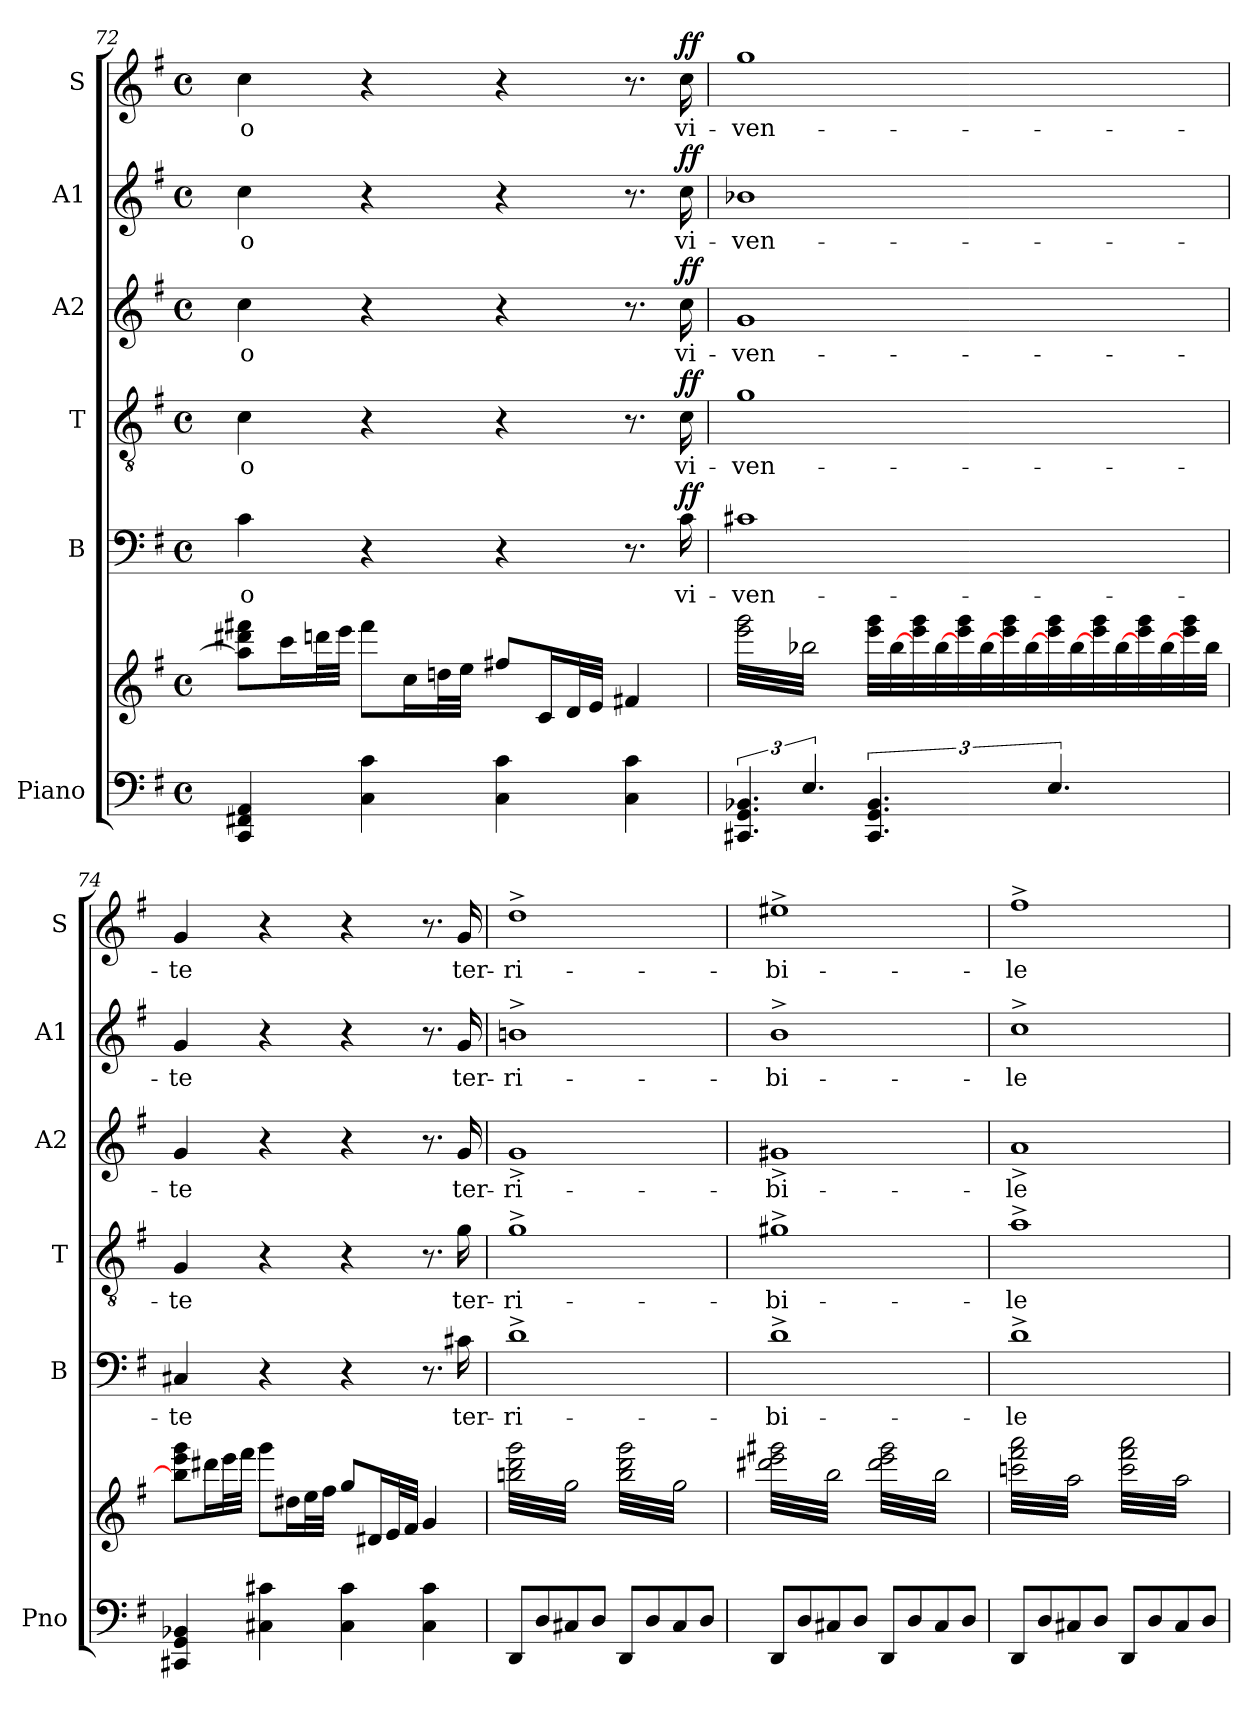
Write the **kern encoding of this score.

**kern	**kern	**kern	**text	**dynam	**kern	**text	**dynam	**kern	**text	**dynam	**kern	**text	**dynam	**kern	**text	**dynam
*part6	*part6	*part5	*part5	*part5	*part4	*part4	*part4	*part3	*part3	*part3	*part2	*part2	*part2	*part1	*part1	*part1
*staff7	*staff6	*staff5	*staff5	*staff5	*staff4	*staff4	*staff4	*staff3	*staff3	*staff3	*staff2	*staff2	*staff2	*staff1	*staff1	*staff1
*I"Piano	*	*I"B	*	*	*I"T	*	*	*I"A2	*	*	*I"A1	*	*	*I"S	*	*
*I'Pno	*	*I'B	*	*	*I'T	*	*	*I'A2	*	*	*I'A1	*	*	*I'S	*	*
*clefF4	*clefG2	*clefF4	*	*	*clefGv2	*	*	*clefG2	*	*	*clefG2	*	*	*clefG2	*	*
*k[f#]	*k[f#]	*k[f#]	*	*	*k[f#]	*	*	*k[f#]	*	*	*k[f#]	*	*	*k[f#]	*	*
*M4/4	*M4/4	*M4/4	*	*	*M4/4	*	*	*M4/4	*	*	*M4/4	*	*	*M4/4	*	*
*met(c)	*met(c)	*met(c)	*	*	*met(c)	*	*	*met(c)	*	*	*met(c)	*	*	*met(c)	*	*
=72	=72	=72	=72	=72	=72	=72	=72	=72	=72	=72	=72	=72	=72	=72	=72	=72
4CC/ 4FF#X/ 4AA/	8aa\] 8ddd#X\ 8fff#X\L	4c\	-o	.	4c\	-o	.	4cc\	-o	.	4cc\	-o	.	4cc\	-o	.
.	16ccc\L	.	.	.	.	.	.	.	.	.	.	.	.	.	.	.
.	32dddn\L	.	.	.	.	.	.	.	.	.	.	.	.	.	.	.
.	32eee\JJJ	.	.	.	.	.	.	.	.	.	.	.	.	.	.	.
4C\ 4c\	8fff#\L	4r	.	.	4r	.	.	4r	.	.	4r	.	.	4r	.	.
.	16cc\L	.	.	.	.	.	.	.	.	.	.	.	.	.	.	.
.	32ddn\L	.	.	.	.	.	.	.	.	.	.	.	.	.	.	.
.	32ee\JJJ	.	.	.	.	.	.	.	.	.	.	.	.	.	.	.
4C\ 4c\	8ff#X/L	4r	.	.	4r	.	.	4r	.	.	4r	.	.	4r	.	.
.	16c/L	.	.	.	.	.	.	.	.	.	.	.	.	.	.	.
.	32d/L	.	.	.	.	.	.	.	.	.	.	.	.	.	.	.
.	32e/JJJ	.	.	.	.	.	.	.	.	.	.	.	.	.	.	.
4C\ 4c\	4f#X/	8.r	.	.	8.r	.	.	8.r	.	.	8.r	.	.	8.r	.	.
!	!	!	!	!LO:DY:a	!	!	!LO:DY:a	!	!	!LO:DY:a	!	!	!LO:DY:a	!	!	!LO:DY:a
.	.	16c\	vi-	ff	16c\	vi-	ff	16cc\	vi-	ff	16cc\	vi-	ff	16cc\	vi-	ff
=73	=73	=73	=73	=73	=73	=73	=73	=73	=73	=73	=73	=73	=73	=73	=73	=73
*	*tremolo	*	*	*	*	*	*	*	*	*	*	*	*	*	*	*
6.CC#X/ 6.GG/ 6.BB-X/	32eee\ 32ggg\LLL	1c#X	-ven-	.	1g	-ven-	.	1g	-ven-	.	1b-X	-ven-	.	1gg	-ven-	.
.	32bb-X\	.	.	.	.	.	.	.	.	.	.	.	.	.	.	.
.	32eee\ 32ggg\	.	.	.	.	.	.	.	.	.	.	.	.	.	.	.
.	32bb-X\	.	.	.	.	.	.	.	.	.	.	.	.	.	.	.
.	32eee\ 32ggg\	.	.	.	.	.	.	.	.	.	.	.	.	.	.	.
.	32bb-X\	.	.	.	.	.	.	.	.	.	.	.	.	.	.	.
.	32eee\ 32ggg\	.	.	.	.	.	.	.	.	.	.	.	.	.	.	.
.	32bb-X\	.	.	.	.	.	.	.	.	.	.	.	.	.	.	.
6.E/	32eee\ 32ggg\	.	.	.	.	.	.	.	.	.	.	.	.	.	.	.
.	32bb-X\	.	.	.	.	.	.	.	.	.	.	.	.	.	.	.
.	32eee\ 32ggg\	.	.	.	.	.	.	.	.	.	.	.	.	.	.	.
.	32bb-X\	.	.	.	.	.	.	.	.	.	.	.	.	.	.	.
.	32eee\ 32ggg\	.	.	.	.	.	.	.	.	.	.	.	.	.	.	.
.	32bb-X\	.	.	.	.	.	.	.	.	.	.	.	.	.	.	.
.	32eee\ 32ggg\	.	.	.	.	.	.	.	.	.	.	.	.	.	.	.
.	32bb-X\JJJ	.	.	.	.	.	.	.	.	.	.	.	.	.	.	.
6.CC#/ 6.GG/ 6.BB-/	32eee\ 32ggg\LLL	.	.	.	.	.	.	.	.	.	.	.	.	.	.	.
.	[32bb-\	.	.	.	.	.	.	.	.	.	.	.	.	.	.	.
.	32eee\ 32ggg\	.	.	.	.	.	.	.	.	.	.	.	.	.	.	.
.	[32bb-\	.	.	.	.	.	.	.	.	.	.	.	.	.	.	.
.	32eee\ 32ggg\	.	.	.	.	.	.	.	.	.	.	.	.	.	.	.
.	[32bb-\	.	.	.	.	.	.	.	.	.	.	.	.	.	.	.
.	32eee\ 32ggg\	.	.	.	.	.	.	.	.	.	.	.	.	.	.	.
.	[32bb-\	.	.	.	.	.	.	.	.	.	.	.	.	.	.	.
6.E/	32eee\ 32ggg\	.	.	.	.	.	.	.	.	.	.	.	.	.	.	.
.	[32bb-\	.	.	.	.	.	.	.	.	.	.	.	.	.	.	.
.	32eee\ 32ggg\	.	.	.	.	.	.	.	.	.	.	.	.	.	.	.
.	[32bb-\	.	.	.	.	.	.	.	.	.	.	.	.	.	.	.
.	32eee\ 32ggg\	.	.	.	.	.	.	.	.	.	.	.	.	.	.	.
.	[32bb-\	.	.	.	.	.	.	.	.	.	.	.	.	.	.	.
.	32eee\ 32ggg\	.	.	.	.	.	.	.	.	.	.	.	.	.	.	.
.	32bb-\JJJ	.	.	.	.	.	.	.	.	.	.	.	.	.	.	.
*	*Xtremolo	*	*	*	*	*	*	*	*	*	*	*	*	*	*	*
!!LO:PB:g=z
=74	=74	=74	=74	=74	=74	=74	=74	=74	=74	=74	=74	=74	=74	=74	=74	=74
4CC#X/ 4GG/ 4BB-X/	8bb-\] 8eee\ 8ggg\L	4C#X/	-te	.	4G/	-te	.	4g/	-te	.	4g/	-te	.	4g/	-te	.
.	.	.	.	.	.	.	.	.	.	.	.	.	.	.	.	.
.	.	.	.	.	.	.	.	.	.	.	.	.	.	.	.	.
.	.	.	.	.	.	.	.	.	.	.	.	.	.	.	.	.
.	16ddd#X\L	.	.	.	.	.	.	.	.	.	.	.	.	.	.	.
.	.	.	.	.	.	.	.	.	.	.	.	.	.	.	.	.
.	32eee\L	.	.	.	.	.	.	.	.	.	.	.	.	.	.	.
.	32fff#\JJJ	.	.	.	.	.	.	.	.	.	.	.	.	.	.	.
4C#X\ 4c#X\	8ggg\L	4r	.	.	4r	.	.	4r	.	.	4r	.	.	4r	.	.
.	16dd#X\L	.	.	.	.	.	.	.	.	.	.	.	.	.	.	.
.	32ee\L	.	.	.	.	.	.	.	.	.	.	.	.	.	.	.
.	32ff#\JJJ	.	.	.	.	.	.	.	.	.	.	.	.	.	.	.
4C#\ 4c#\	8gg/L	4r	.	.	4r	.	.	4r	.	.	4r	.	.	4r	.	.
.	16d#X/L	.	.	.	.	.	.	.	.	.	.	.	.	.	.	.
.	32e/L	.	.	.	.	.	.	.	.	.	.	.	.	.	.	.
.	32f#/JJJ	.	.	.	.	.	.	.	.	.	.	.	.	.	.	.
4C#\ 4c#\	4g/	8.r	.	.	8.r	.	.	8.r	.	.	8.r	.	.	8.r	.	.
.	.	16c#X\	ter-	.	16g\	ter-	.	16g/	ter-	.	16g/	ter-	.	16g/	ter-	.
=75	=75	=75	=75	=75	=75	=75	=75	=75	=75	=75	=75	=75	=75	=75	=75	=75
*	*tremolo	*	*	*	*	*	*	*	*	*	*	*	*	*	*	*
8DD/L	32bbn\ 32ddd\ 32ggg\LLL	1d^	-ri-	.	1g^	-ri-	.	1g^	-ri-	.	1bn^	-ri-	.	1dd^	-ri-	.
.	32gg\	.	.	.	.	.	.	.	.	.	.	.	.	.	.	.
.	32bbn\ 32ddd\ 32ggg\	.	.	.	.	.	.	.	.	.	.	.	.	.	.	.
.	32gg\	.	.	.	.	.	.	.	.	.	.	.	.	.	.	.
8D/	32bbn\ 32ddd\ 32ggg\	.	.	.	.	.	.	.	.	.	.	.	.	.	.	.
.	32gg\	.	.	.	.	.	.	.	.	.	.	.	.	.	.	.
.	32bbn\ 32ddd\ 32ggg\	.	.	.	.	.	.	.	.	.	.	.	.	.	.	.
.	32gg\	.	.	.	.	.	.	.	.	.	.	.	.	.	.	.
8C#X/	32bbn\ 32ddd\ 32ggg\	.	.	.	.	.	.	.	.	.	.	.	.	.	.	.
.	32gg\	.	.	.	.	.	.	.	.	.	.	.	.	.	.	.
.	32bbn\ 32ddd\ 32ggg\	.	.	.	.	.	.	.	.	.	.	.	.	.	.	.
.	32gg\	.	.	.	.	.	.	.	.	.	.	.	.	.	.	.
8D/J	32bbn\ 32ddd\ 32ggg\	.	.	.	.	.	.	.	.	.	.	.	.	.	.	.
.	32gg\	.	.	.	.	.	.	.	.	.	.	.	.	.	.	.
.	32bbn\ 32ddd\ 32ggg\	.	.	.	.	.	.	.	.	.	.	.	.	.	.	.
.	32gg\JJJ	.	.	.	.	.	.	.	.	.	.	.	.	.	.	.
8DD/L	32bb\ 32ddd\ 32ggg\LLL	.	.	.	.	.	.	.	.	.	.	.	.	.	.	.
.	32gg\	.	.	.	.	.	.	.	.	.	.	.	.	.	.	.
.	32bb\ 32ddd\ 32ggg\	.	.	.	.	.	.	.	.	.	.	.	.	.	.	.
.	32gg\	.	.	.	.	.	.	.	.	.	.	.	.	.	.	.
8D/	32bb\ 32ddd\ 32ggg\	.	.	.	.	.	.	.	.	.	.	.	.	.	.	.
.	32gg\	.	.	.	.	.	.	.	.	.	.	.	.	.	.	.
.	32bb\ 32ddd\ 32ggg\	.	.	.	.	.	.	.	.	.	.	.	.	.	.	.
.	32gg\	.	.	.	.	.	.	.	.	.	.	.	.	.	.	.
8C#/	32bb\ 32ddd\ 32ggg\	.	.	.	.	.	.	.	.	.	.	.	.	.	.	.
.	32gg\	.	.	.	.	.	.	.	.	.	.	.	.	.	.	.
.	32bb\ 32ddd\ 32ggg\	.	.	.	.	.	.	.	.	.	.	.	.	.	.	.
.	32gg\	.	.	.	.	.	.	.	.	.	.	.	.	.	.	.
8D/J	32bb\ 32ddd\ 32ggg\	.	.	.	.	.	.	.	.	.	.	.	.	.	.	.
.	32gg\	.	.	.	.	.	.	.	.	.	.	.	.	.	.	.
.	32bb\ 32ddd\ 32ggg\	.	.	.	.	.	.	.	.	.	.	.	.	.	.	.
.	32gg\JJJ	.	.	.	.	.	.	.	.	.	.	.	.	.	.	.
=76	=76	=76	=76	=76	=76	=76	=76	=76	=76	=76	=76	=76	=76	=76	=76	=76
8DD/L	32ddd#X\ 32eee\ 32ggg#X\LLL	1d^	-bi-	.	1g#X^	-bi-	.	1g#X^	-bi-	.	1b^	-bi-	.	1ee#X^	-bi-	.
.	32bb\	.	.	.	.	.	.	.	.	.	.	.	.	.	.	.
.	32ddd#X\ 32eee\ 32ggg#X\	.	.	.	.	.	.	.	.	.	.	.	.	.	.	.
.	32bb\	.	.	.	.	.	.	.	.	.	.	.	.	.	.	.
8D/	32ddd#X\ 32eee\ 32ggg#X\	.	.	.	.	.	.	.	.	.	.	.	.	.	.	.
.	32bb\	.	.	.	.	.	.	.	.	.	.	.	.	.	.	.
.	32ddd#X\ 32eee\ 32ggg#X\	.	.	.	.	.	.	.	.	.	.	.	.	.	.	.
.	32bb\	.	.	.	.	.	.	.	.	.	.	.	.	.	.	.
8C#X/	32ddd#X\ 32eee\ 32ggg#X\	.	.	.	.	.	.	.	.	.	.	.	.	.	.	.
.	32bb\	.	.	.	.	.	.	.	.	.	.	.	.	.	.	.
.	32ddd#X\ 32eee\ 32ggg#X\	.	.	.	.	.	.	.	.	.	.	.	.	.	.	.
.	32bb\	.	.	.	.	.	.	.	.	.	.	.	.	.	.	.
8D/J	32ddd#X\ 32eee\ 32ggg#X\	.	.	.	.	.	.	.	.	.	.	.	.	.	.	.
.	32bb\	.	.	.	.	.	.	.	.	.	.	.	.	.	.	.
.	32ddd#X\ 32eee\ 32ggg#X\	.	.	.	.	.	.	.	.	.	.	.	.	.	.	.
.	32bb\JJJ	.	.	.	.	.	.	.	.	.	.	.	.	.	.	.
8DD/L	32ddd#\ 32eee\ 32ggg#\LLL	.	.	.	.	.	.	.	.	.	.	.	.	.	.	.
.	32bb\	.	.	.	.	.	.	.	.	.	.	.	.	.	.	.
.	32ddd#\ 32eee\ 32ggg#\	.	.	.	.	.	.	.	.	.	.	.	.	.	.	.
.	32bb\	.	.	.	.	.	.	.	.	.	.	.	.	.	.	.
8D/	32ddd#\ 32eee\ 32ggg#\	.	.	.	.	.	.	.	.	.	.	.	.	.	.	.
.	32bb\	.	.	.	.	.	.	.	.	.	.	.	.	.	.	.
.	32ddd#\ 32eee\ 32ggg#\	.	.	.	.	.	.	.	.	.	.	.	.	.	.	.
.	32bb\	.	.	.	.	.	.	.	.	.	.	.	.	.	.	.
8C#/	32ddd#\ 32eee\ 32ggg#\	.	.	.	.	.	.	.	.	.	.	.	.	.	.	.
.	32bb\	.	.	.	.	.	.	.	.	.	.	.	.	.	.	.
.	32ddd#\ 32eee\ 32ggg#\	.	.	.	.	.	.	.	.	.	.	.	.	.	.	.
.	32bb\	.	.	.	.	.	.	.	.	.	.	.	.	.	.	.
8D/J	32ddd#\ 32eee\ 32ggg#\	.	.	.	.	.	.	.	.	.	.	.	.	.	.	.
.	32bb\	.	.	.	.	.	.	.	.	.	.	.	.	.	.	.
.	32ddd#\ 32eee\ 32ggg#\	.	.	.	.	.	.	.	.	.	.	.	.	.	.	.
.	32bb\JJJ	.	.	.	.	.	.	.	.	.	.	.	.	.	.	.
=77	=77	=77	=77	=77	=77	=77	=77	=77	=77	=77	=77	=77	=77	=77	=77	=77
8DD/L	32cccn\ 32fff#\ 32aaa\LLL	1d^	-le	.	1a^	-le	.	1a^	-le	.	1cc^	-le	.	1ff#^	-le	.
.	32aa\	.	.	.	.	.	.	.	.	.	.	.	.	.	.	.
.	32cccn\ 32fff#\ 32aaa\	.	.	.	.	.	.	.	.	.	.	.	.	.	.	.
.	32aa\	.	.	.	.	.	.	.	.	.	.	.	.	.	.	.
8D/	32cccn\ 32fff#\ 32aaa\	.	.	.	.	.	.	.	.	.	.	.	.	.	.	.
.	32aa\	.	.	.	.	.	.	.	.	.	.	.	.	.	.	.
.	32cccn\ 32fff#\ 32aaa\	.	.	.	.	.	.	.	.	.	.	.	.	.	.	.
.	32aa\	.	.	.	.	.	.	.	.	.	.	.	.	.	.	.
8C#X/	32cccn\ 32fff#\ 32aaa\	.	.	.	.	.	.	.	.	.	.	.	.	.	.	.
.	32aa\	.	.	.	.	.	.	.	.	.	.	.	.	.	.	.
.	32cccn\ 32fff#\ 32aaa\	.	.	.	.	.	.	.	.	.	.	.	.	.	.	.
.	32aa\	.	.	.	.	.	.	.	.	.	.	.	.	.	.	.
8D/J	32cccn\ 32fff#\ 32aaa\	.	.	.	.	.	.	.	.	.	.	.	.	.	.	.
.	32aa\	.	.	.	.	.	.	.	.	.	.	.	.	.	.	.
.	32cccn\ 32fff#\ 32aaa\	.	.	.	.	.	.	.	.	.	.	.	.	.	.	.
.	32aa\JJJ	.	.	.	.	.	.	.	.	.	.	.	.	.	.	.
8DD/L	32ccc\ 32fff#\ 32aaa\LLL	.	.	.	.	.	.	.	.	.	.	.	.	.	.	.
.	32aa\	.	.	.	.	.	.	.	.	.	.	.	.	.	.	.
.	32ccc\ 32fff#\ 32aaa\	.	.	.	.	.	.	.	.	.	.	.	.	.	.	.
.	32aa\	.	.	.	.	.	.	.	.	.	.	.	.	.	.	.
8D/	32ccc\ 32fff#\ 32aaa\	.	.	.	.	.	.	.	.	.	.	.	.	.	.	.
.	32aa\	.	.	.	.	.	.	.	.	.	.	.	.	.	.	.
.	32ccc\ 32fff#\ 32aaa\	.	.	.	.	.	.	.	.	.	.	.	.	.	.	.
.	32aa\	.	.	.	.	.	.	.	.	.	.	.	.	.	.	.
8C#/	32ccc\ 32fff#\ 32aaa\	.	.	.	.	.	.	.	.	.	.	.	.	.	.	.
.	32aa\	.	.	.	.	.	.	.	.	.	.	.	.	.	.	.
.	32ccc\ 32fff#\ 32aaa\	.	.	.	.	.	.	.	.	.	.	.	.	.	.	.
.	32aa\	.	.	.	.	.	.	.	.	.	.	.	.	.	.	.
8D/J	32ccc\ 32fff#\ 32aaa\	.	.	.	.	.	.	.	.	.	.	.	.	.	.	.
.	32aa\	.	.	.	.	.	.	.	.	.	.	.	.	.	.	.
.	32ccc\ 32fff#\ 32aaa\	.	.	.	.	.	.	.	.	.	.	.	.	.	.	.
.	32aa\JJJ	.	.	.	.	.	.	.	.	.	.	.	.	.	.	.
*	*Xtremolo	*	*	*	*	*	*	*	*	*	*	*	*	*	*	*
.	.	.	.	.	.	.	.	.	.	.	.	.	.	.	.	.
.	.	.	.	.	.	.	.	.	.	.	.	.	.	.	.	.
.	.	.	.	.	.	.	.	.	.	.	.	.	.	.	.	.
.	.	.	.	.	.	.	.	.	.	.	.	.	.	.	.	.
.	.	.	.	.	.	.	.	.	.	.	.	.	.	.	.	.
.	.	.	.	.	.	.	.	.	.	.	.	.	.	.	.	.
.	.	.	.	.	.	.	.	.	.	.	.	.	.	.	.	.
.	.	.	.	.	.	.	.	.	.	.	.	.	.	.	.	.
=	=	=	=	=	=	=	=	=	=	=	=	=	=	=	=	=
*-	*-	*-	*-	*-	*-	*-	*-	*-	*-	*-	*-	*-	*-	*-	*-	*-
